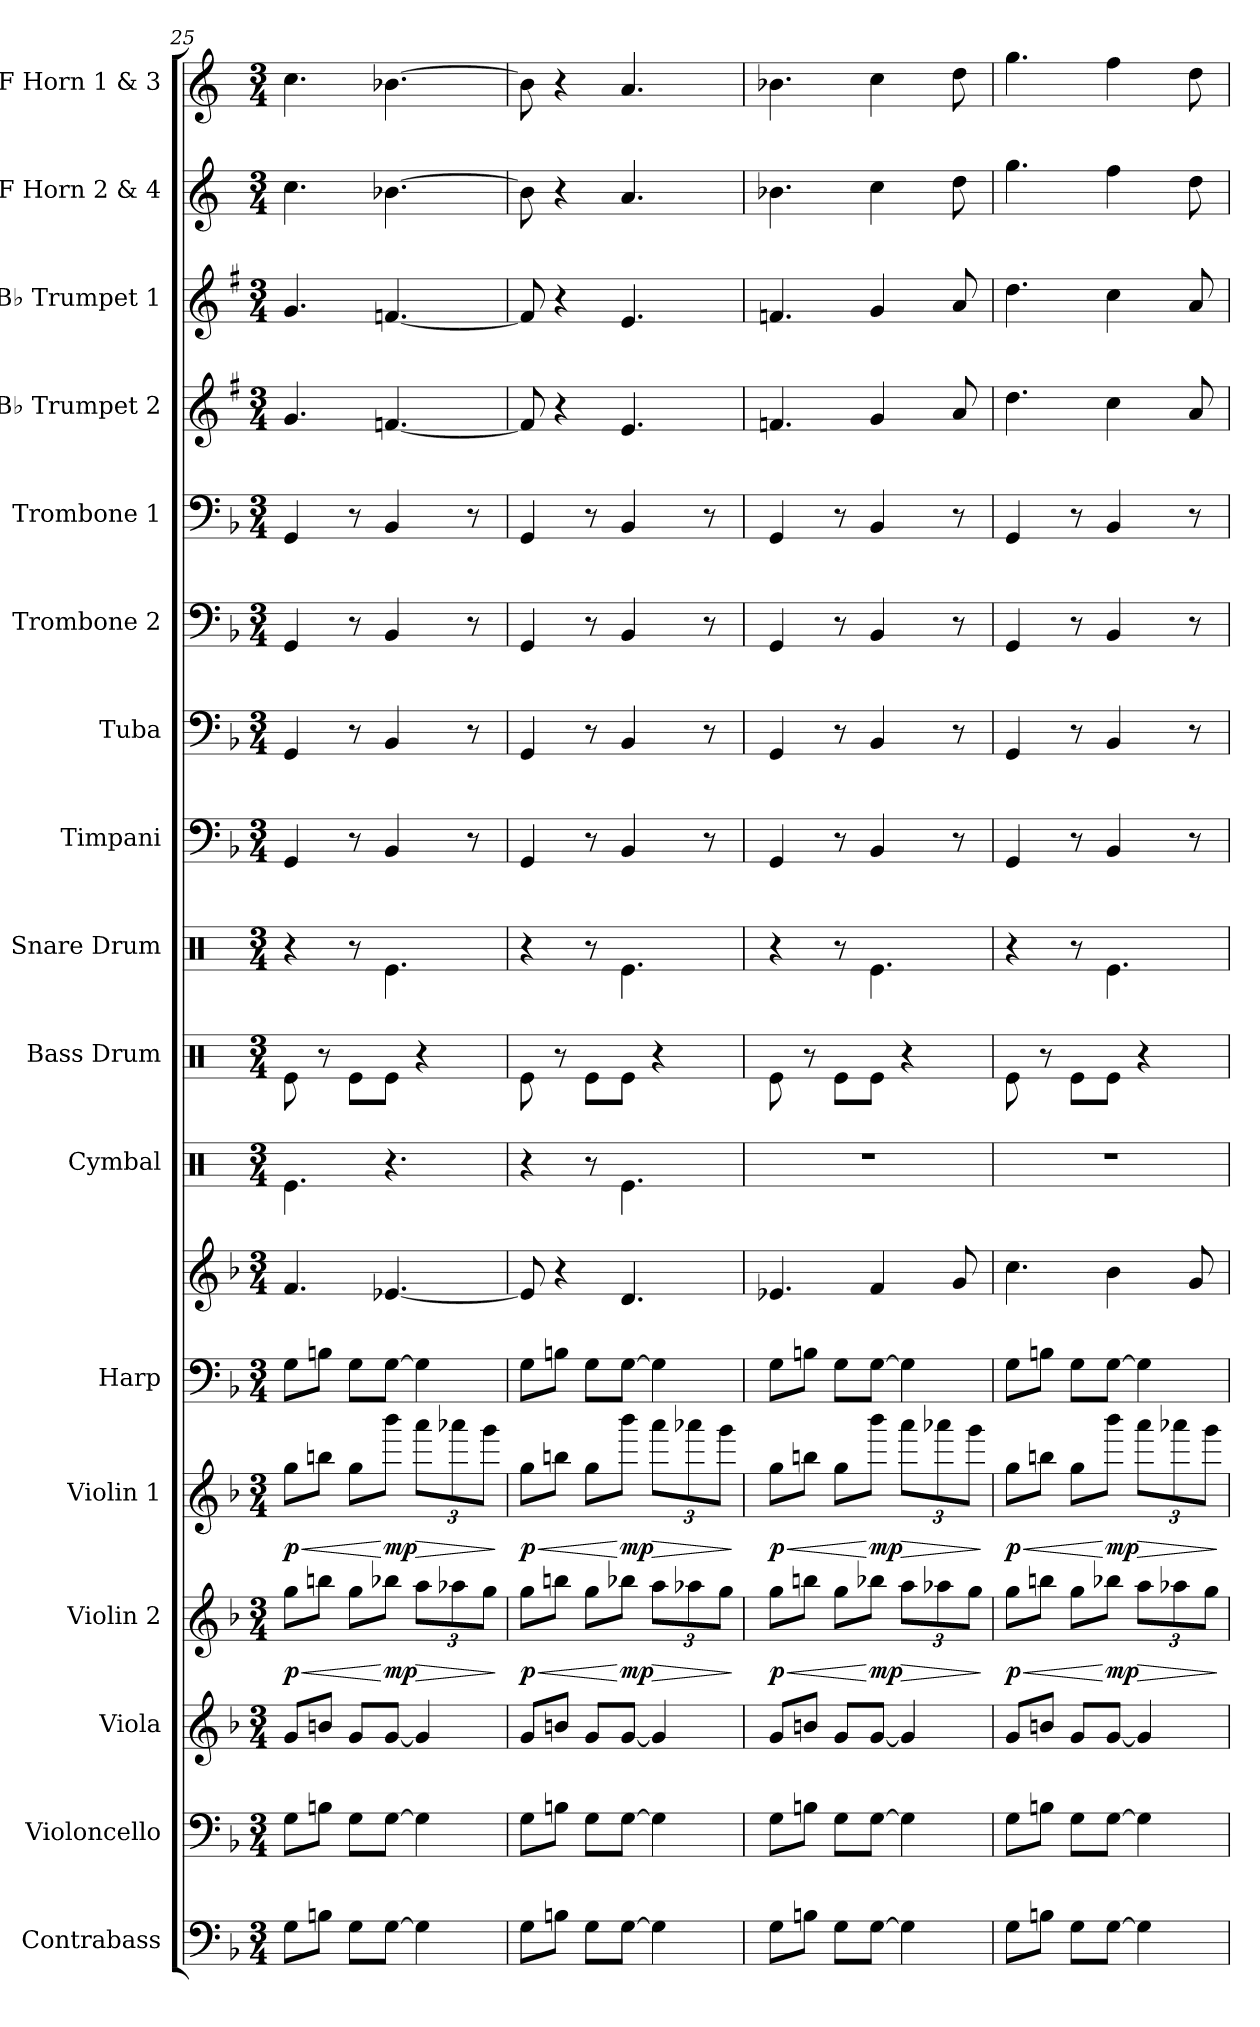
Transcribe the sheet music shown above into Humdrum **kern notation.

**kern	**kern	**kern	**kern	**dynam	**kern	**dynam	**kern	**kern	**kern	**kern	**kern	**kern	**kern	**kern	**kern	**kern	**kern	**kern	**kern
*part17	*part16	*part15	*part14	*part14	*part13	*part13	*part12	*part12	*part11	*part10	*part9	*part8	*part7	*part6	*part5	*part4	*part3	*part2	*part1
*staff18	*staff17	*staff16	*staff15	*staff15	*staff14	*staff14	*staff13	*staff12	*staff11	*staff10	*staff9	*staff8	*staff7	*staff6	*staff5	*staff4	*staff3	*staff2	*staff1
*I"Contrabass	*I"Violoncello	*I"Viola	*I"Violin 2	*	*I"Violin 1	*	*I"Harp	*	*I"Cymbal	*I"Bass Drum	*I"Snare Drum	*I"Timpani	*I"Tuba	*I"Trombone 2	*I"Trombone 1	*I"B♭ Trumpet 2	*I"B♭ Trumpet 1	*I"F Horn 2 &amp; 4	*I"F Horn 1 &amp; 3
*I'Cb.	*I'Vc.	*I'Vla.	*I'Vln. 2	*	*I'Vln. 1	*	*I'Hrp.	*	*I'Cym.	*I'B. Dr.	*I'Sn. Dr.	*I'Timp.	*I'Tba.	*I'Tbn. 2	*I'Tbn. 1	*I'B♭ Tpt. 2	*I'B♭ Tpt. 1	*I'F Hn. 2 4	*I'F Hn. 1 3
*clefF4	*clefF4	*clefG2	*clefG2	*	*clefG2	*	*clefF4	*clefG2	*clefX	*clefX	*clefX	*clefF4	*clefF4	*clefF4	*clefF4	*clefG2	*clefG2	*clefG2	*clefG2
*ITrd7c12	*	*	*	*	*	*	*	*	*	*	*	*	*	*	*	*ITrd1c2	*ITrd1c2	*ITrd4c7	*ITrd4c7
*k[b-]	*k[b-]	*k[b-]	*k[b-]	*	*k[b-]	*	*k[b-]	*k[b-]	*k[]	*k[]	*k[]	*k[b-]	*k[b-]	*k[b-]	*k[b-]	*k[b-]	*k[b-]	*k[b-]	*k[b-]
*M3/4	*M3/4	*M3/4	*M3/4	*	*M3/4	*	*M3/4	*M3/4	*M3/4	*M3/4	*M3/4	*M3/4	*M3/4	*M3/4	*M3/4	*M3/4	*M3/4	*M3/4	*M3/4
=25	=25	=25	=25	=25	=25	=25	=25	=25	=25	=25	=25	=25	=25	=25	=25	=25	=25	=25	=25
!	!	!	!	!LO:HP:b	!	!LO:HP:b	!	!	!	!	!	!	!	!	!	!	!	!	!
!	!	!	!	!LO:DY:n=1:b	!	!LO:DY:n=1:b	!	!	!	!	!	!	!	!	!	!	!	!	!
8GG\L	8G\L	8g/L	8gg\L	< p	8gg\L	< p	8G\L	4.f/	4.Re\	8Re\	4r	4GG/	4GG/	4GG/	4GG/	4.f/	4.f/	4.f\	4.f\
8BBn\J	8Bn\J	8bn/J	8bbn\J	.	8bbn\J	.	8Bn\J	.	.	8r	.	.	.	.	.	.	.	.	.
8GG\L	8G\L	8g/L	8gg\L	.	8gg\L	.	8G\L	.	.	8Re\L	8r	8r	8r	8r	8r	.	.	.	.
!	!	!	!	!LO:DY:n=2:b	!	!LO:DY:n=2:b	!	!	!	!	!	!	!	!	!	!	!	!	!
[8GG\J	[8G\J	[8g/J	8bb-X\J	[ mp	8bbb-\J	[ mp	[8G\J	[4.e-X/	4.r	8Re\J	4.Re\	4BB-/	4BB-/	4BB-/	4BB-/	[4.e-X/	[4.e-X/	[4.e-X\	[4.e-X\
*	*	*	*Xbrackettup	*	*	*	*	*	*	*	*	*	*	*	*	*	*	*	*
!	!	!	!	!LO:HP:b	!	!	!	!	!	!	!	!	!	!	!	!	!	!	!
*	*	*	*	*	*Xbrackettup	*	*	*	*	*	*	*	*	*	*	*	*	*	*
!	!	!	!	!	!	!LO:HP:b	!	!	!	!	!	!	!	!	!	!	!	!	!
4GG\]	4G\]	4g/]	12aa\L	>	12aaa\L	>	4G\]	.	.	4r	.	.	.	.	.	.	.	.	.
.	.	.	12aa-X\	.	12aaa-X\	.	.	.	.	.	.	.	.	.	.	.	.	.	.
.	.	.	.	.	.	.	.	.	.	.	.	8r	8r	8r	8r	.	.	.	.
.	.	.	12gg\J	.	12ggg\J	.	.	.	.	.	.	.	.	.	.	.	.	.	.
.	.	.	.	]	.	]	.	.	.	.	.	.	.	.	.	.	.	.	.
=26	=26	=26	=26	=26	=26	=26	=26	=26	=26	=26	=26	=26	=26	=26	=26	=26	=26	=26	=26
!	!	!	!	!LO:HP:b	!	!LO:HP:b	!	!	!	!	!	!	!	!	!	!	!	!	!
!	!	!	!	!LO:DY:n=1:b	!	!LO:DY:n=1:b	!	!	!	!	!	!	!	!	!	!	!	!	!
8GG\L	8G\L	8g/L	8gg\L	< p	8gg\L	< p	8G\L	8e-/]	4r	8Re\	4r	4GG/	4GG/	4GG/	4GG/	8e-/]	8e-/]	8e-\]	8e-\]
8BBn\J	8Bn\J	8bn/J	8bbn\J	.	8bbn\J	.	8Bn\J	4r	.	8r	.	.	.	.	.	4r	4r	4r	4r
8GG\L	8G\L	8g/L	8gg\L	.	8gg\L	.	8G\L	.	8r	8Re\L	8r	8r	8r	8r	8r	.	.	.	.
!	!	!	!	!LO:DY:n=2:b	!	!LO:DY:n=2:b	!	!	!	!	!	!	!	!	!	!	!	!	!
[8GG\J	[8G\J	[8g/J	8bb-X\J	[ mp	8bbb-\J	[ mp	[8G\J	4.d/	4.Re\	8Re\J	4.Re\	4BB-/	4BB-/	4BB-/	4BB-/	4.d/	4.d/	4.d/	4.d/
!	!	!	!	!LO:HP:b	!	!LO:HP:b	!	!	!	!	!	!	!	!	!	!	!	!	!
4GG\]	4G\]	4g/]	12aa\L	>	12aaa\L	>	4G\]	.	.	4r	.	.	.	.	.	.	.	.	.
.	.	.	12aa-X\	.	12aaa-X\	.	.	.	.	.	.	.	.	.	.	.	.	.	.
.	.	.	.	.	.	.	.	.	.	.	.	8r	8r	8r	8r	.	.	.	.
.	.	.	12gg\J	.	12ggg\J	.	.	.	.	.	.	.	.	.	.	.	.	.	.
.	.	.	.	]	.	]	.	.	.	.	.	.	.	.	.	.	.	.	.
=27	=27	=27	=27	=27	=27	=27	=27	=27	=27	=27	=27	=27	=27	=27	=27	=27	=27	=27	=27
!	!	!	!	!LO:HP:b	!	!LO:HP:b	!	!	!	!	!	!	!	!	!	!	!	!	!
!	!	!	!	!LO:DY:n=1:b	!	!LO:DY:n=1:b	!	!	!	!	!	!	!	!	!	!	!	!	!
8GG\L	8G\L	8g/L	8gg\L	< p	8gg\L	< p	8G\L	4.e-X/	2.r	8Re\	4r	4GG/	4GG/	4GG/	4GG/	4.e-X/	4.e-X/	4.e-X\	4.e-X\
8BBn\J	8Bn\J	8bn/J	8bbn\J	.	8bbn\J	.	8Bn\J	.	.	8r	.	.	.	.	.	.	.	.	.
8GG\L	8G\L	8g/L	8gg\L	.	8gg\L	.	8G\L	.	.	8Re\L	8r	8r	8r	8r	8r	.	.	.	.
!	!	!	!	!LO:DY:n=2:b	!	!LO:DY:n=2:b	!	!	!	!	!	!	!	!	!	!	!	!	!
[8GG\J	[8G\J	[8g/J	8bb-X\J	[ mp	8bbb-\J	[ mp	[8G\J	4f/	.	8Re\J	4.Re\	4BB-/	4BB-/	4BB-/	4BB-/	4f/	4f/	4f\	4f\
!	!	!	!	!LO:HP:b	!	!LO:HP:b	!	!	!	!	!	!	!	!	!	!	!	!	!
4GG\]	4G\]	4g/]	12aa\L	>	12aaa\L	>	4G\]	.	.	4r	.	.	.	.	.	.	.	.	.
.	.	.	12aa-X\	.	12aaa-X\	.	.	.	.	.	.	.	.	.	.	.	.	.	.
.	.	.	.	.	.	.	.	8g/	.	.	.	8r	8r	8r	8r	8g/	8g/	8g\	8g\
.	.	.	12gg\J	.	12ggg\J	.	.	.	.	.	.	.	.	.	.	.	.	.	.
.	.	.	.	]	.	]	.	.	.	.	.	.	.	.	.	.	.	.	.
!!LO:PB:g=z
=28	=28	=28	=28	=28	=28	=28	=28	=28	=28	=28	=28	=28	=28	=28	=28	=28	=28	=28	=28
!	!	!	!	!LO:HP:b	!	!LO:HP:b	!	!	!	!	!	!	!	!	!	!	!	!	!
!	!	!	!	!LO:DY:n=1:b	!	!LO:DY:n=1:b	!	!	!	!	!	!	!	!	!	!	!	!	!
8GG\L	8G\L	8g/L	8gg\L	< p	8gg\L	< p	8G\L	4.cc\	2.r	8Re\	4r	4GG/	4GG/	4GG/	4GG/	4.cc\	4.cc\	4.cc\	4.cc\
8BBn\J	8Bn\J	8bn/J	8bbn\J	.	8bbn\J	.	8Bn\J	.	.	8r	.	.	.	.	.	.	.	.	.
8GG\L	8G\L	8g/L	8gg\L	.	8gg\L	.	8G\L	.	.	8Re\L	8r	8r	8r	8r	8r	.	.	.	.
!	!	!	!	!LO:DY:n=2:b	!	!LO:DY:n=2:b	!	!	!	!	!	!	!	!	!	!	!	!	!
[8GG\J	[8G\J	[8g/J	8bb-X\J	[ mp	8bbb-\J	[ mp	[8G\J	4b-\	.	8Re\J	4.Re\	4BB-/	4BB-/	4BB-/	4BB-/	4b-\	4b-\	4b-\	4b-\
!	!	!	!	!LO:HP:b	!	!LO:HP:b	!	!	!	!	!	!	!	!	!	!	!	!	!
4GG\]	4G\]	4g/]	12aa\L	>	12aaa\L	>	4G\]	.	.	4r	.	.	.	.	.	.	.	.	.
.	.	.	12aa-X\	.	12aaa-X\	.	.	.	.	.	.	.	.	.	.	.	.	.	.
.	.	.	.	.	.	.	.	8g/	.	.	.	8r	8r	8r	8r	8g/	8g/	8g\	8g\
.	.	.	12gg\J	.	12ggg\J	.	.	.	.	.	.	.	.	.	.	.	.	.	.
.	.	.	.	]	.	]	.	.	.	.	.	.	.	.	.	.	.	.	.
=	=	=	=	=	=	=	=	=	=	=	=	=	=	=	=	=	=	=	=
*-	*-	*-	*-	*-	*-	*-	*-	*-	*-	*-	*-	*-	*-	*-	*-	*-	*-	*-	*-
